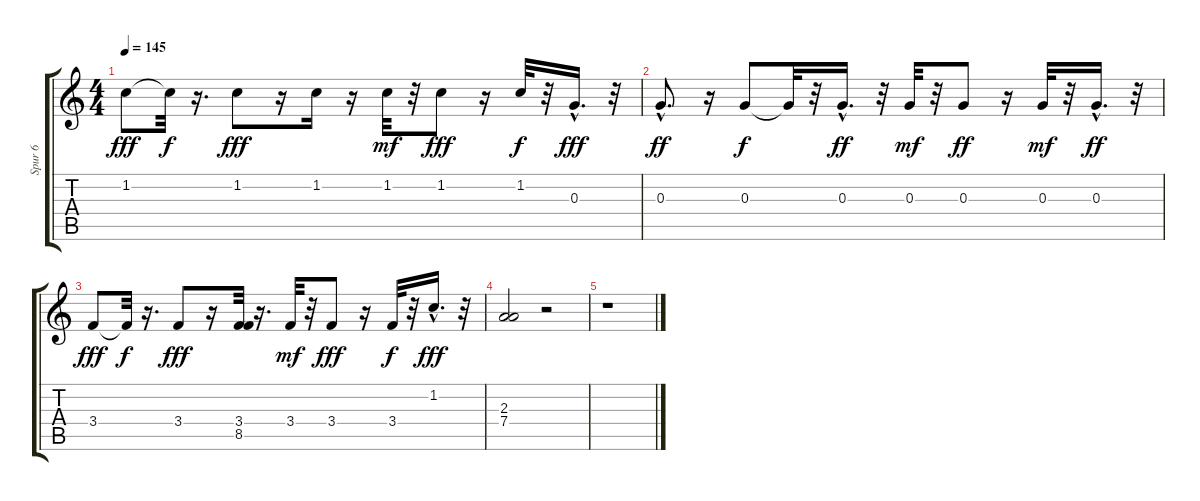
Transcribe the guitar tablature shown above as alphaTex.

\track ("Spur 6" "Spur 6") {instrument synthbass1}
\staff {score tabs}
\tuning (E4 B3 G3 D3 A2 E2) {hide}
\ts (4 4)
\tempo 145
\clef g2
\ks c
1.2.8{dy fff} 1.2{t}.32{dy f} r.16{d} 1.2.8{dy fff} r.16 1.2.16 r.16 1.2.32{dy mf} r.32 1.2.8{dy fff} r.16 1.2.32{dy f} r.32 0.3{hac}.16{d dy fff} r.32 |
0.3{hac}.8{d dy ff} r.16 0.3.8{dy f} 0.3{t}.32 r.32 0.3{hac}.16{d dy ff} r.32 0.3.32{dy mf} r.32 0.3.8{dy ff} r.16 0.3.32{dy mf} r.32 0.3{hac}.16{d dy ff} r.32 |
3.4.8{dy fff} 3.4{t}.32{dy f} r.16{d} 3.4.8{dy fff} r.16 (3.4 8.5).32 r.16{d} 3.4.32{dy mf} r.32 3.4.8{dy fff} r.16 3.4.32{dy f} r.32 1.2{hac}.16{d dy fff} r.32 |
(2.3 7.4).2 r.2 |
r.1
